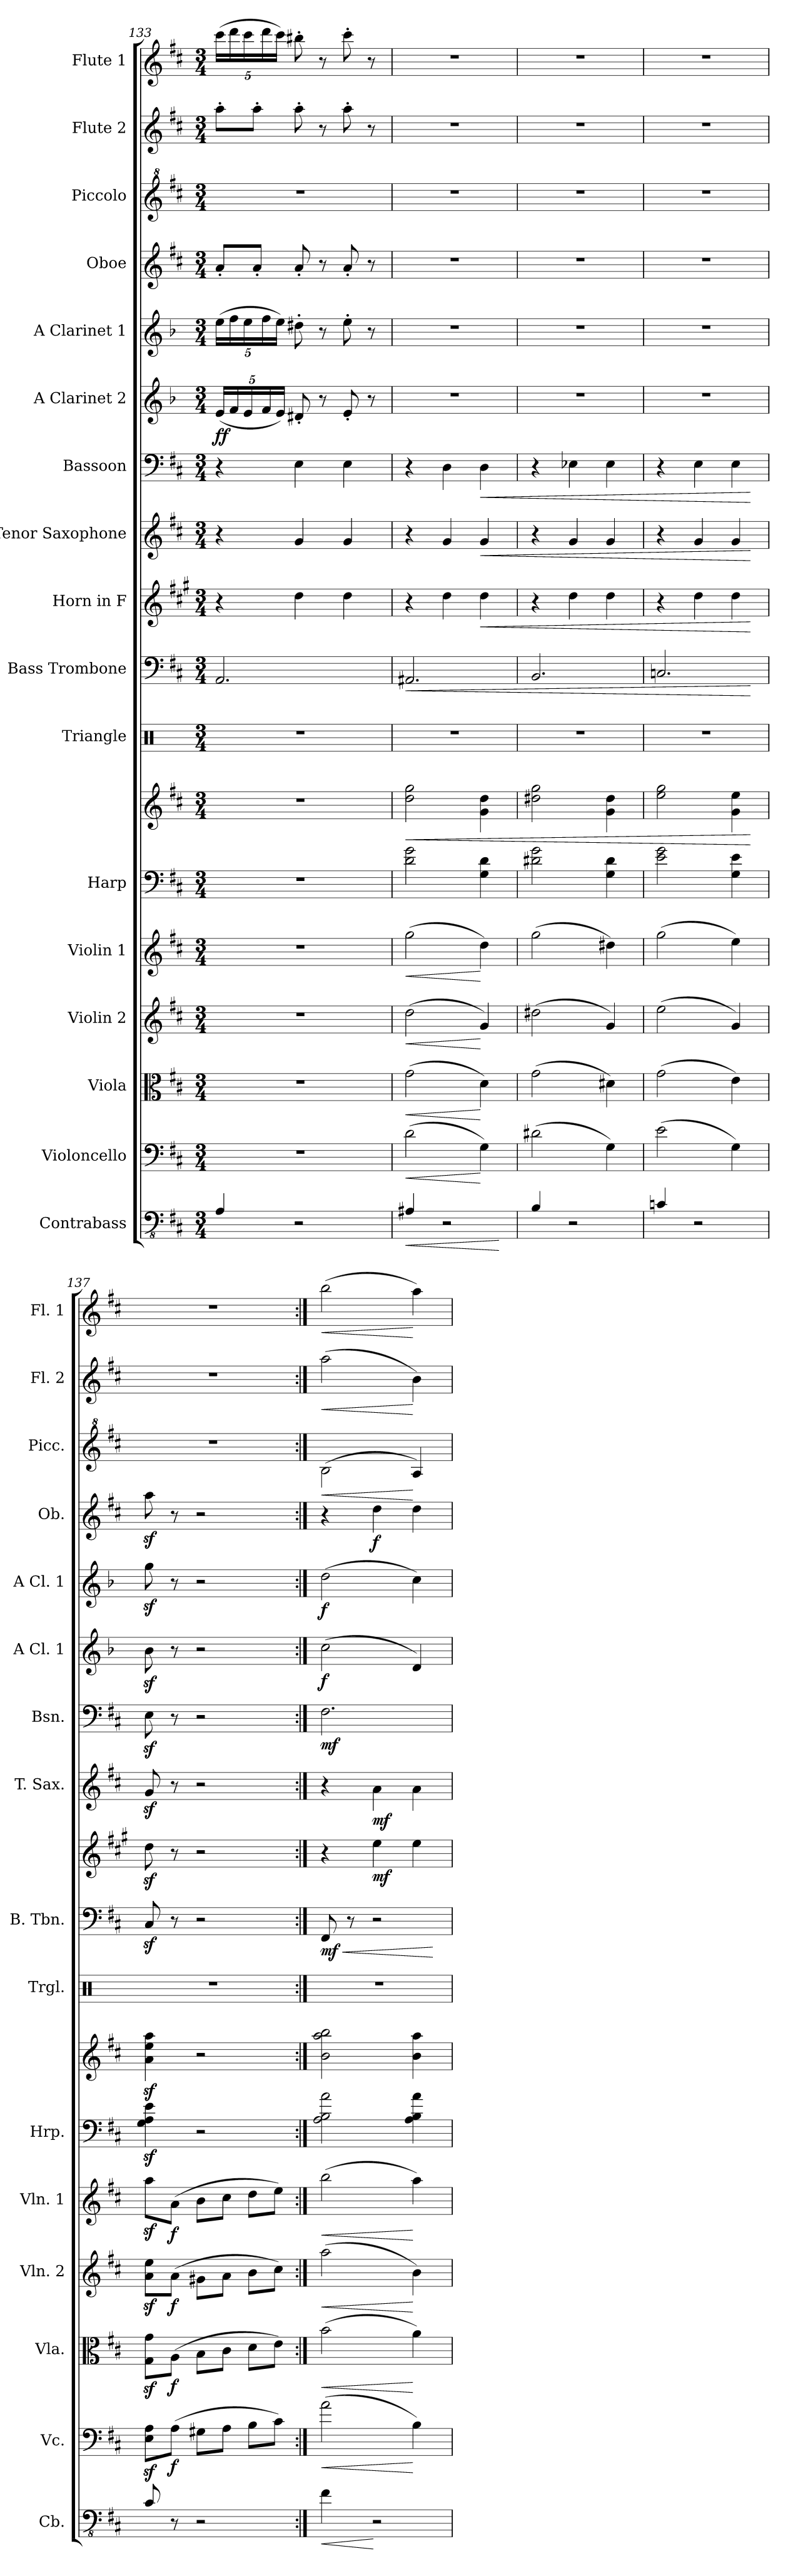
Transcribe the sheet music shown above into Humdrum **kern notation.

**kern	**dynam	**kern	**dynam	**kern	**dynam	**kern	**dynam	**kern	**dynam	**kern	**kern	**dynam	**kern	**kern	**dynam	**kern	**dynam	**kern	**dynam	**kern	**dynam	**kern	**dynam	**kern	**dynam	**kern	**dynam	**kern	**dynam	**kern	**dynam	**kern	**dynam
*part17	*part17	*part16	*part16	*part15	*part15	*part14	*part14	*part13	*part13	*part12	*part12	*part12	*part11	*part10	*part10	*part9	*part9	*part8	*part8	*part7	*part7	*part6	*part6	*part5	*part5	*part4	*part4	*part3	*part3	*part2	*part2	*part1	*part1
*staff18	*staff18	*staff17	*staff17	*staff16	*staff16	*staff15	*staff15	*staff14	*staff14	*staff13	*staff12	*staff12/13	*staff11	*staff10	*staff10	*staff9	*staff9	*staff8	*staff8	*staff7	*staff7	*staff6	*staff6	*staff5	*staff5	*staff4	*staff4	*staff3	*staff3	*staff2	*staff2	*staff1	*staff1
*I"Contrabass	*	*I"Violoncello	*	*I"Viola	*	*I"Violin 2	*	*I"Violin 1	*	*I"Harp	*	*	*I"Triangle	*I"Bass Trombone	*	*I"Horn in F	*	*I"Tenor Saxophone	*	*I"Bassoon	*	*I"A Clarinet 2	*	*I"A Clarinet 1	*	*I"Oboe	*	*I"Piccolo	*	*I"Flute 2	*	*I"Flute 1	*
*I'Cb.	*	*I'Vc.	*	*I'Vla.	*	*I'Vln. 2	*	*I'Vln. 1	*	*I'Hrp.	*	*	*I'Trgl.	*I'B. Tbn.	*	*	*	*I'T. Sax.	*	*I'Bsn.	*	*I'A Cl. 1	*	*I'A Cl. 1	*	*I'Ob.	*	*I'Picc.	*	*I'Fl. 2	*	*I'Fl. 1	*
!!LO:PB:g=z
*clefFv4	*	*clefF4	*	*clefC3	*	*clefG2	*	*clefG2	*	*clefF4	*clefG2	*	*clefX	*clefF4	*	*clefG2	*	*clefG2	*	*clefF4	*	*clefG2	*	*clefG2	*	*clefG2	*	*clefG^2	*	*clefG2	*	*clefG2	*
*ITrd7c12	*	*	*	*	*	*	*	*	*	*	*	*	*	*	*	*ITrd4c7	*	*ITrd8c14	*	*	*	*ITrd2c3	*	*ITrd2c3	*	*	*	*ITrd-7c-12	*	*	*	*	*
*k[f#c#]	*	*k[f#c#]	*	*k[f#c#]	*	*k[f#c#]	*	*k[f#c#]	*	*k[f#c#]	*k[f#c#]	*	*k[]	*k[f#c#]	*	*k[f#c#]	*	*k[f#c#]	*	*k[f#c#]	*	*k[f#c#]	*	*k[f#c#]	*	*k[f#c#]	*	*k[f#c#]	*	*k[f#c#]	*	*k[f#c#]	*
*M3/4	*	*M3/4	*	*M3/4	*	*M3/4	*	*M3/4	*	*M3/4	*M3/4	*	*M3/4	*M3/4	*	*M3/4	*	*M3/4	*	*M3/4	*	*M3/4	*	*M3/4	*	*M3/4	*	*M3/4	*	*M3/4	*	*M3/4	*
*	*	*	*	*	*	*	*	*	*	*	*	*	*	*	*	*	*	*	*	*	*	*Xbrackettup	*	*Xbrackettup	*	*	*	*	*	*	*	*Xbrackettup	*
=133	=133	=133	=133	=133	=133	=133	=133	=133	=133	=133	=133	=133	=133	=133	=133	=133	=133	=133	=133	=133	=133	=133	=133	=133	=133	=133	=133	=133	=133	=133	=133	=133	=133
!	!	!	!	!	!	!	!	!	!	!	!	!	!	!	!	!	!	!	!	!	!	!	!LO:DY:b	!	!	!	!	!	!	!	!	!	!
4AAA/	.	2.r	.	2.r	.	2.r	.	2.r	.	2.r	2.r	.	2.r	2.AA/	.	4r	.	4r	.	4r	.	(20c#/LL	ff	(20cc#\LL	.	8a'/L	.	2.r	.	8aa'\L	.	(20ccc#\LL	.
.	.	.	.	.	.	.	.	.	.	.	.	.	.	.	.	.	.	.	.	.	.	20d/	.	20dd\	.	.	.	.	.	.	.	20ddd\	.
.	.	.	.	.	.	.	.	.	.	.	.	.	.	.	.	.	.	.	.	.	.	20c#/	.	20cc#\	.	.	.	.	.	.	.	20ccc#\	.
.	.	.	.	.	.	.	.	.	.	.	.	.	.	.	.	.	.	.	.	.	.	.	.	.	.	8a'/J	.	.	.	8aa'\J	.	.	.
.	.	.	.	.	.	.	.	.	.	.	.	.	.	.	.	.	.	.	.	.	.	20d/	.	20dd\	.	.	.	.	.	.	.	20ddd\	.
.	.	.	.	.	.	.	.	.	.	.	.	.	.	.	.	.	.	.	.	.	.	20c#/JJ)	.	20cc#\JJ)	.	.	.	.	.	.	.	20ccc#\JJ)	.
2r	.	.	.	.	.	.	.	.	.	.	.	.	.	.	.	4g\	.	4G/	.	4E\	.	8B#X'/	.	8b#X'\	.	8a'/	.	.	.	8aa'\	.	8bb#X'\	.
.	.	.	.	.	.	.	.	.	.	.	.	.	.	.	.	.	.	.	.	.	.	8r	.	8r	.	8r	.	.	.	8r	.	8r	.
.	.	.	.	.	.	.	.	.	.	.	.	.	.	.	.	4g\	.	4G/	.	4E\	.	8c#'/	.	8cc#'\	.	8a'/	.	.	.	8aa'\	.	8ccc#'\	.
.	.	.	.	.	.	.	.	.	.	.	.	.	.	.	.	.	.	.	.	.	.	8r	.	8r	.	8r	.	.	.	8r	.	8r	.
=134	=134	=134	=134	=134	=134	=134	=134	=134	=134	=134	=134	=134	=134	=134	=134	=134	=134	=134	=134	=134	=134	=134	=134	=134	=134	=134	=134	=134	=134	=134	=134	=134	=134
!	!LO:HP:b	!	!LO:HP:b	!	!LO:HP:b	!	!LO:HP:b	!	!LO:HP:b	!	!	!LO:HP:b	!	!	!LO:HP:b	!	!	!	!	!	!	!	!	!	!	!	!	!	!	!	!	!	!
4AAA#X/	<	(2d\	<	(2g\	<	(2dd\	<	(2gg\	<	2d\ 2g\	2dd\ 2gg\	<	2.r	2.AA#X/	<	4r	.	4r	.	4r	.	2.r	.	2.r	.	2.r	.	2.r	.	2.r	.	2.r	.
2r	.	.	.	.	.	.	.	.	.	.	.	.	.	.	.	4g\	.	4G/	.	4D\	.	.	.	.	.	.	.	.	.	.	.	.	.
!	!	!	!	!	!	!	!	!	!	!	!	!	!	!	!	!	!LO:HP:b	!	!LO:HP:b	!	!LO:HP:b	!	!	!	!	!	!	!	!	!	!	!	!
.	.	4G\)	[	4d\)	[	4g/)	[	4dd\)	[	4G\ 4d\	4g\ 4dd\	.	.	.	.	4g\	<	4G/	<	4D\	<	.	.	.	.	.	.	.	.	.	.	.	.
.	[	.	.	.	.	.	.	.	.	.	.	.	.	.	.	.	.	.	.	.	.	.	.	.	.	.	.	.	.	.	.	.	.
=135	=135	=135	=135	=135	=135	=135	=135	=135	=135	=135	=135	=135	=135	=135	=135	=135	=135	=135	=135	=135	=135	=135	=135	=135	=135	=135	=135	=135	=135	=135	=135	=135	=135
4BBB/	.	(2d#X\	.	(2g\	.	(2dd#X\	.	(2gg\	.	2d#X\ 2g\	2dd#X\ 2gg\	.	2.r	2.BB/	.	4r	.	4r	.	4r	.	2.r	.	2.r	.	2.r	.	2.r	.	2.r	.	2.r	.
2r	.	.	.	.	.	.	.	.	.	.	.	.	.	.	.	4g\	.	4G/	.	4E-X\	.	.	.	.	.	.	.	.	.	.	.	.	.
.	.	4G\)	.	4d#X\)	.	4g/)	.	4dd#X\)	.	4G\ 4d#\	4g\ 4dd#\	.	.	.	.	4g\	.	4G/	.	4E-\	.	.	.	.	.	.	.	.	.	.	.	.	.
=136	=136	=136	=136	=136	=136	=136	=136	=136	=136	=136	=136	=136	=136	=136	=136	=136	=136	=136	=136	=136	=136	=136	=136	=136	=136	=136	=136	=136	=136	=136	=136	=136	=136
4CCn/	.	(2e\	.	(2g\	.	(2ee\	.	(2gg\	.	2e\ 2g\	2ee\ 2gg\	.	2.r	2.Cn/	.	4r	.	4r	.	4r	.	2.r	.	2.r	.	2.r	.	2.r	.	2.r	.	2.r	.
2r	.	.	.	.	.	.	.	.	.	.	.	.	.	.	.	4g\	.	4G/	.	4E\	.	.	.	.	.	.	.	.	.	.	.	.	.
.	.	4G\)	.	4e\)	.	4g/)	.	4ee\)	.	4G\ 4e\	4g\ 4ee\	.	.	.	.	4g\	.	4G/	.	4E\	.	.	.	.	.	.	.	.	.	.	.	.	.
.	.	.	.	.	.	.	.	.	.	.	.	[	.	.	[	.	[	.	[	.	[	.	.	.	.	.	.	.	.	.	.	.	.
=137	=137	=137	=137	=137	=137	=137	=137	=137	=137	=137	=137	=137	=137	=137	=137	=137	=137	=137	=137	=137	=137	=137	=137	=137	=137	=137	=137	=137	=137	=137	=137	=137	=137
8CC#/	.	8E\z< 8A\z<L	.	8G\z< 8g\z<L	.	8a\z< 8ee\z<L	.	8aaz<\L	.	4G\z< 4A\z< 4e\z<	4a\z< 4ee\z< 4aa\z<	.	2.r	8C#z</	.	8gz<\	.	8Gz</	.	8Ez<\	.	8gz<\	.	8eez<\	.	8aaz<\	.	2.r	.	2.r	.	2.r	.
!	!	!	!LO:DY:b	!	!LO:DY:b	!	!LO:DY:b	!	!LO:DY:b	!	!	!	!	!	!	!	!	!	!	!	!	!	!	!	!	!	!	!	!	!	!	!	!
8r	.	(8A\J	f	(8A\J	f	(8a\J	f	(8a\J	f	.	.	.	.	8r	.	8r	.	8r	.	8r	.	8r	.	8r	.	8r	.	.	.	.	.	.	.
2r	.	8G#X\L	.	8B\L	.	8g#X\L	.	8b\L	.	2r	2r	.	.	2r	.	2r	.	2r	.	2r	.	2r	.	2r	.	2r	.	.	.	.	.	.	.
.	.	8A\J	.	8c#\J	.	8a\J	.	8cc#\J	.	.	.	.	.	.	.	.	.	.	.	.	.	.	.	.	.	.	.	.	.	.	.	.	.
.	.	8B\L	.	8d\L	.	8b\L	.	8dd\L	.	.	.	.	.	.	.	.	.	.	.	.	.	.	.	.	.	.	.	.	.	.	.	.	.
.	.	8c#\J)	.	8e\J)	.	8cc#\J)	.	8ee\J)	.	.	.	.	.	.	.	.	.	.	.	.	.	.	.	.	.	.	.	.	.	.	.	.	.
=138:|!	=138:|!	=138:|!	=138:|!	=138:|!	=138:|!	=138:|!	=138:|!	=138:|!	=138:|!	=138:|!	=138:|!	=138:|!	=138:|!	=138:|!	=138:|!	=138:|!	=138:|!	=138:|!	=138:|!	=138:|!	=138:|!	=138:|!	=138:|!	=138:|!	=138:|!	=138:|!	=138:|!	=138:|!	=138:|!	=138:|!	=138:|!	=138:|!	=138:|!
!	!LO:HP:b	!	!LO:HP:b	!	!LO:HP:b	!	!LO:HP:b	!	!LO:HP:b	!	!	!	!	!	!LO:HP:b	!	!	!	!	!	!	!	!	!	!	!	!	!	!LO:HP:b	!	!LO:HP:b	!	!LO:HP:b
!	!	!	!	!	!	!	!	!	!	!	!	!	!	!	!LO:DY:n=1:b	!	!	!	!	!	!LO:DY:b	!	!LO:DY:b	!	!LO:DY:b	!	!	!	!	!	!	!	!
4FF#\	<	(2a\	<	(2b\	<	(2aa\	<	(2bb\	<	2A\ 2B\ 2a\	2b\ 2aa\ 2bb\	.	2.r	8FF#/	< mf	4r	.	4r	.	2.F#\	mf	(2a\	f	(2b\	f	4r	.	(2bb\	<	(2aa\	<	(2bb\	<
.	.	.	.	.	.	.	.	.	.	.	.	.	.	8r	.	.	.	.	.	.	.	.	.	.	.	.	.	.	.	.	.	.	.
!	!	!	!	!	!	!	!	!	!	!	!	!	!	!	!	!	!LO:DY:b	!	!LO:DY:b	!	!	!	!	!	!	!	!LO:DY:b	!	!	!	!	!	!
2r	[	.	.	.	.	.	.	.	.	.	.	.	.	2r	.	4a\	mf	4A\	mf	.	.	.	.	.	.	4dd\	f	.	.	.	.	.	.
.	.	4B\)	[	4a\)	[	4b\)	[	4aa\)	[	4A\ 4B\ 4a\	4b\ 4aa\	.	.	.	.	4a\	.	4A\	.	.	.	4B/)	.	4a\)	.	4dd\	.	4aa/)	[	4b\)	[	4aa\)	[
.	.	.	.	.	.	.	.	.	.	.	.	.	.	.	[	.	.	.	.	.	.	.	.	.	.	.	.	.	.	.	.	.	.
=	=	=	=	=	=	=	=	=	=	=	=	=	=	=	=	=	=	=	=	=	=	=	=	=	=	=	=	=	=	=	=	=	=
*-	*-	*-	*-	*-	*-	*-	*-	*-	*-	*-	*-	*-	*-	*-	*-	*-	*-	*-	*-	*-	*-	*-	*-	*-	*-	*-	*-	*-	*-	*-	*-	*-	*-
